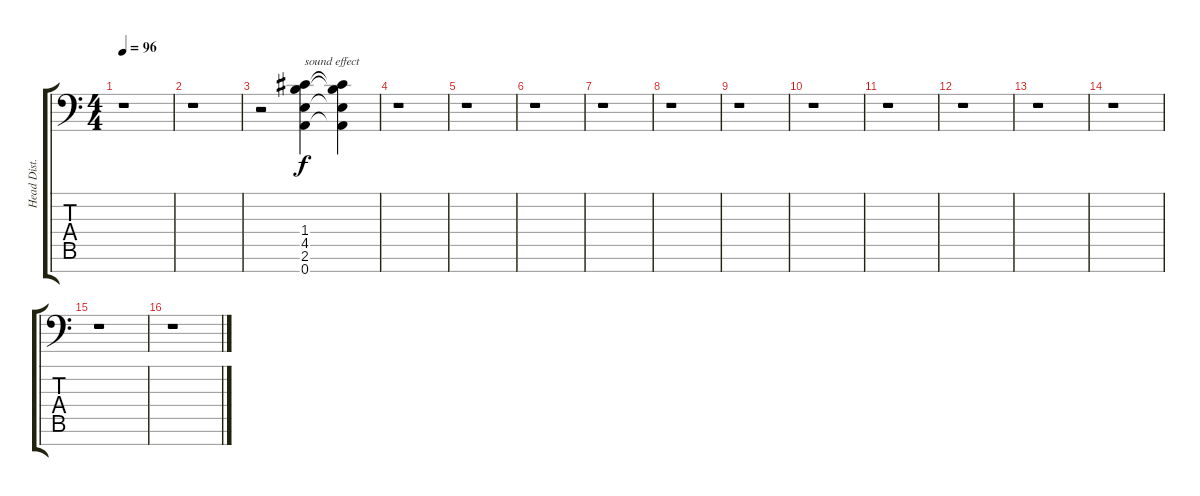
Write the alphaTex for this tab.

\track ("Head Dist." "Head Dist.") {instrument distortionguitar}
\staff {score tabs}
\tuning (D4 A3 F3 C3 G2 D2 A1) {hide}
\ts (4 4)
\tempo 96
\clef f4
\ks c
r.1{dy f} |
r.1 |
r.2{volume 16 instrument applause} (1.4 4.5 2.6 0.7).4{txt "sound effect" instrument applause} (1.4{t} 4.5{t} 2.6{t} 0.7{t}).4 |
r.1 |
r.1 |
r.1 |
r.1 |
r.1 |
r.1 |
r.1 |
r.1 |
r.1 |
r.1 |
r.1 |
r.1 |
r.1
